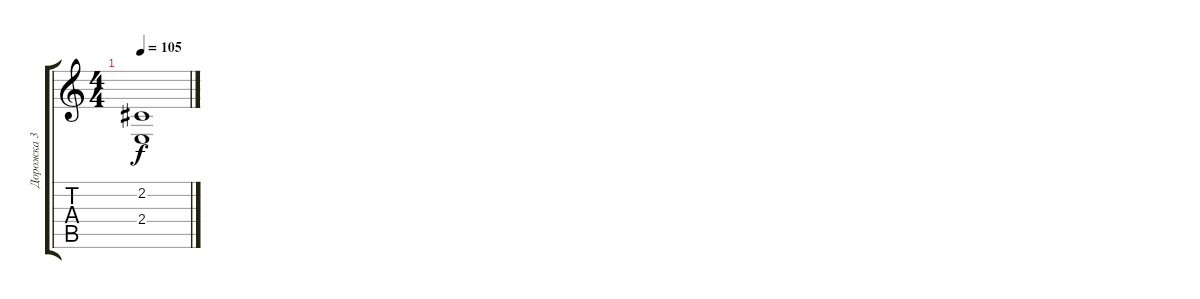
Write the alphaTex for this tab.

\track ("Дорожка 3" "Дорожка 3") {instrument flute}
\staff {score tabs}
\tuning (E4 B3 G3 D3 A2 E2) {hide}
\ts (4 4)
\tempo 105
\clef g2
\ks c
(2.2{t} 2.4{t}).1{dy f}
